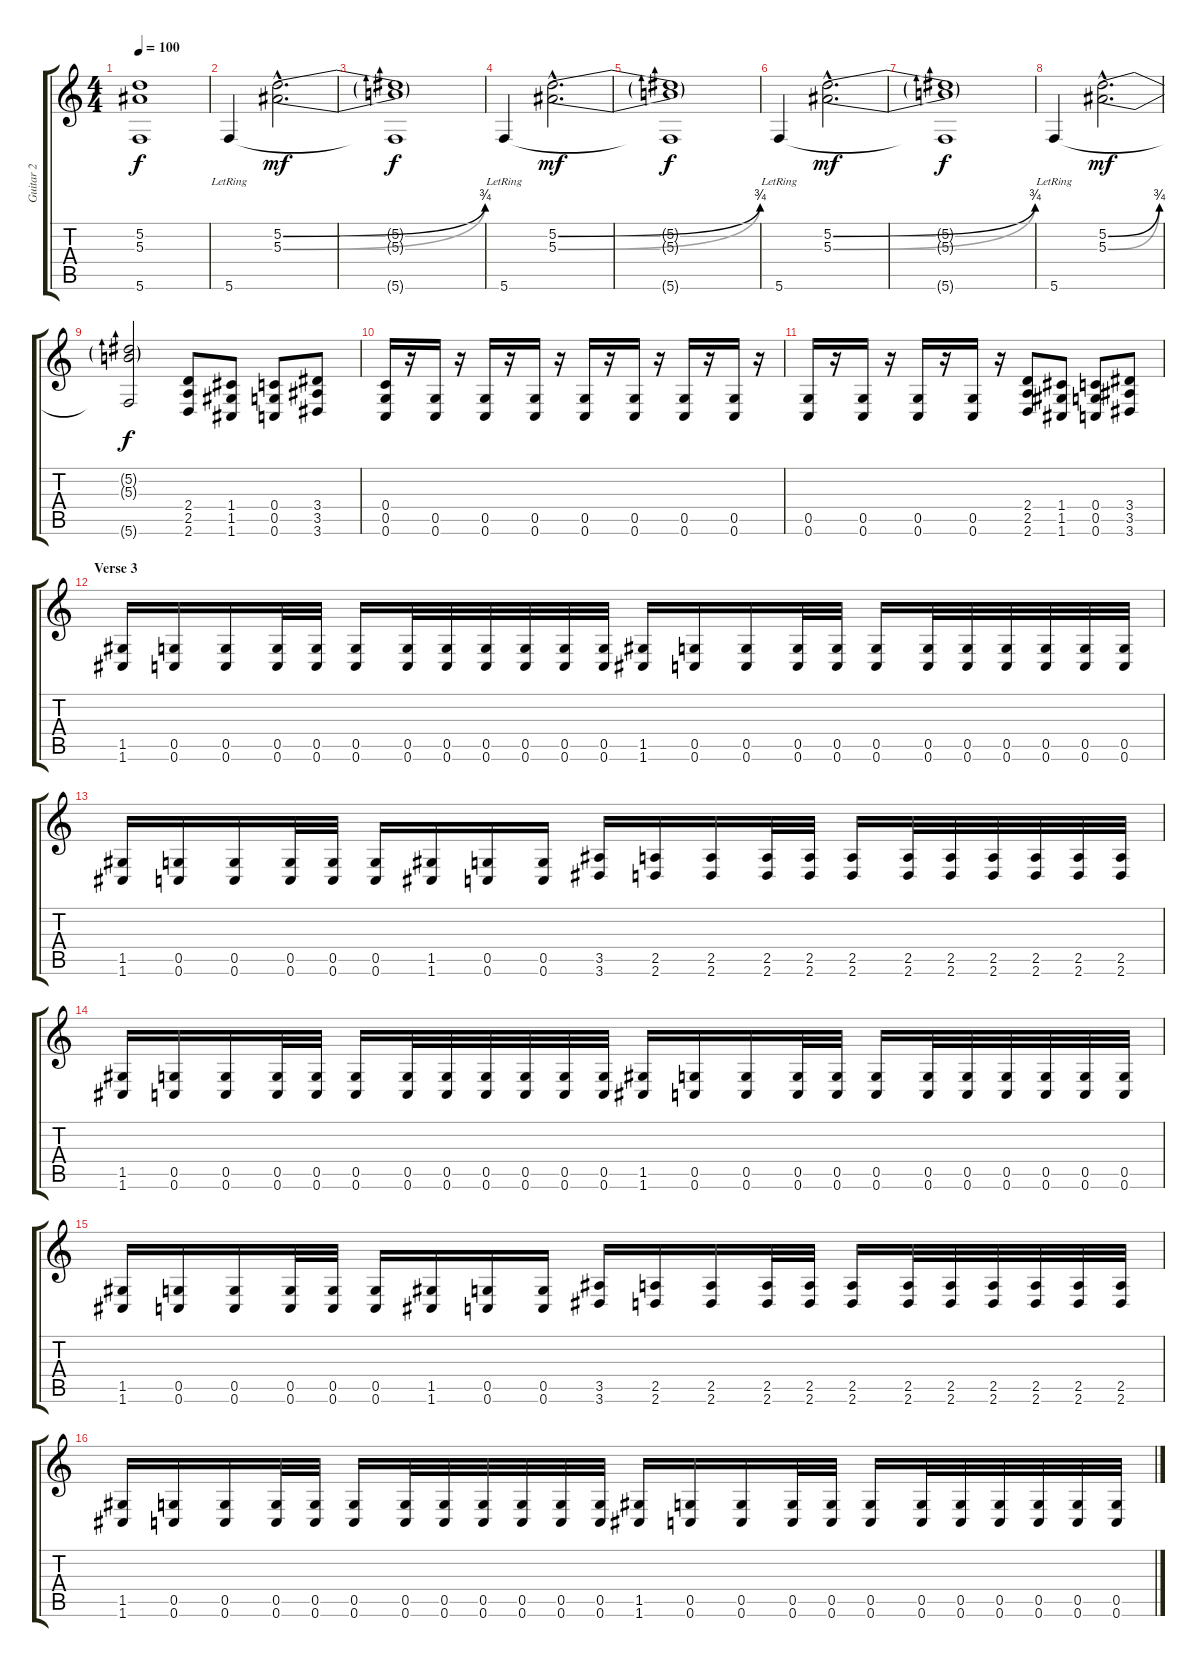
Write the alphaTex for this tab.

\track ("Guitar 2" "Guitar 2") {instrument distortionguitar}
\staff {score tabs}
\tuning (D4 A3 F3 C3 G2 C2) {hide}
\ts (4 4)
\tempo 100
\clef g2
\ks c
(5.2{t} 5.3{t} 5.6{t}).1{dy f} |
5.6{lr}.4 (5.2{be (bend 0 0 60 3) hac} 5.3{be (bend 0 0 60 3) hac}).2{d dy mf} |
(5.2{t} 5.3{t} 5.6{t}).1{dy f} |
5.6{lr}.4 (5.2{be (bend 0 0 60 3) hac} 5.3{be (bend 0 0 60 3) hac}).2{d dy mf} |
(5.2{t} 5.3{t} 5.6{t}).1{dy f} |
5.6{lr}.4 (5.2{be (bend 0 0 60 3) hac} 5.3{be (bend 0 0 60 3) hac}).2{d dy mf} |
(5.2{t} 5.3{t} 5.6{t}).1{dy f} |
5.6{lr}.4 (5.2{be (bend 0 0 60 3) hac} 5.3{be (bend 0 0 60 3) hac}).2{d dy mf} |
(5.2{t} 5.3{t} 5.6{t}).2{dy f} (2.4 2.5 2.6).8{volume 13 balance 8 instrument distortionguitar} (1.4 1.5 1.6).8 (0.4 0.5 0.6).8 (3.4 3.5 3.6).8 |
(0.4 0.5 0.6).16 r.16 (0.5 0.6).16 r.16 (0.5 0.6).16 r.16 (0.5 0.6).16 r.16 (0.5 0.6).16 r.16 (0.5 0.6).16 r.16 (0.5 0.6).16 r.16 (0.5 0.6).16 r.16 |
(0.5 0.6).16 r.16 (0.5 0.6).16 r.16 (0.5 0.6).16 r.16 (0.5 0.6).16 r.16 (2.4 2.5 2.6).8 (1.4 1.5 1.6).8 (0.4 0.5 0.6).8 (3.4 3.5 3.6).8 |
\section ("" "Verse 3")
(1.5 1.6).16 (0.5 0.6).16 (0.5 0.6).16 (0.5 0.6).32 (0.5 0.6).32 (0.5 0.6).16 (0.5 0.6).32 (0.5 0.6).32 (0.5 0.6).32 (0.5 0.6).32 (0.5 0.6).32 (0.5 0.6).32 (1.5 1.6).16 (0.5 0.6).16 (0.5 0.6).16 (0.5 0.6).32 (0.5 0.6).32 (0.5 0.6).16 (0.5 0.6).32 (0.5 0.6).32 (0.5 0.6).32 (0.5 0.6).32 (0.5 0.6).32 (0.5 0.6).32 |
(1.5 1.6).16 (0.5 0.6).16 (0.5 0.6).16 (0.5 0.6).32 (0.5 0.6).32 (0.5 0.6).16 (1.5 1.6).16 (0.5 0.6).16 (0.5 0.6).16 (3.5 3.6).16 (2.5 2.6).16 (2.5 2.6).16 (2.5 2.6).32 (2.5 2.6).32 (2.5 2.6).16 (2.5 2.6).32 (2.5 2.6).32 (2.5 2.6).32 (2.5 2.6).32 (2.5 2.6).32 (2.5 2.6).32 |
(1.5 1.6).16 (0.5 0.6).16 (0.5 0.6).16 (0.5 0.6).32 (0.5 0.6).32 (0.5 0.6).16 (0.5 0.6).32 (0.5 0.6).32 (0.5 0.6).32 (0.5 0.6).32 (0.5 0.6).32 (0.5 0.6).32 (1.5 1.6).16 (0.5 0.6).16 (0.5 0.6).16 (0.5 0.6).32 (0.5 0.6).32 (0.5 0.6).16 (0.5 0.6).32 (0.5 0.6).32 (0.5 0.6).32 (0.5 0.6).32 (0.5 0.6).32 (0.5 0.6).32 |
(1.5 1.6).16 (0.5 0.6).16 (0.5 0.6).16 (0.5 0.6).32 (0.5 0.6).32 (0.5 0.6).16 (1.5 1.6).16 (0.5 0.6).16 (0.5 0.6).16 (3.5 3.6).16 (2.5 2.6).16 (2.5 2.6).16 (2.5 2.6).32 (2.5 2.6).32 (2.5 2.6).16 (2.5 2.6).32 (2.5 2.6).32 (2.5 2.6).32 (2.5 2.6).32 (2.5 2.6).32 (2.5 2.6).32 |
(1.5 1.6).16 (0.5 0.6).16 (0.5 0.6).16 (0.5 0.6).32 (0.5 0.6).32 (0.5 0.6).16 (0.5 0.6).32 (0.5 0.6).32 (0.5 0.6).32 (0.5 0.6).32 (0.5 0.6).32 (0.5 0.6).32 (1.5 1.6).16 (0.5 0.6).16 (0.5 0.6).16 (0.5 0.6).32 (0.5 0.6).32 (0.5 0.6).16 (0.5 0.6).32 (0.5 0.6).32 (0.5 0.6).32 (0.5 0.6).32 (0.5 0.6).32 (0.5 0.6).32
